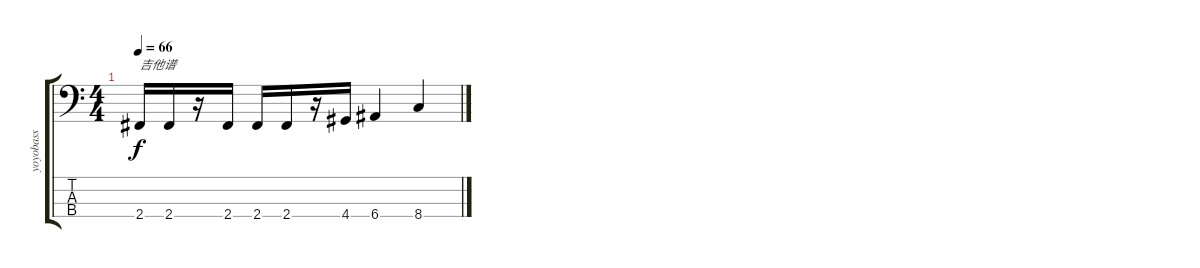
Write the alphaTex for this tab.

\track ("yoyobass" "yoyobass") {instrument electricbassfinger}
\staff {score tabs}
\tuning (G2 D2 A1 E1) {hide}
\ts (4 4)
\tempo 66
\clef f4
\ks c
2.4.16{txt "吉他谱" dy f} 2.4.16 r.16 2.4.16 2.4.16 2.4.16 r.16 4.4.16 6.4.4 8.4.4
